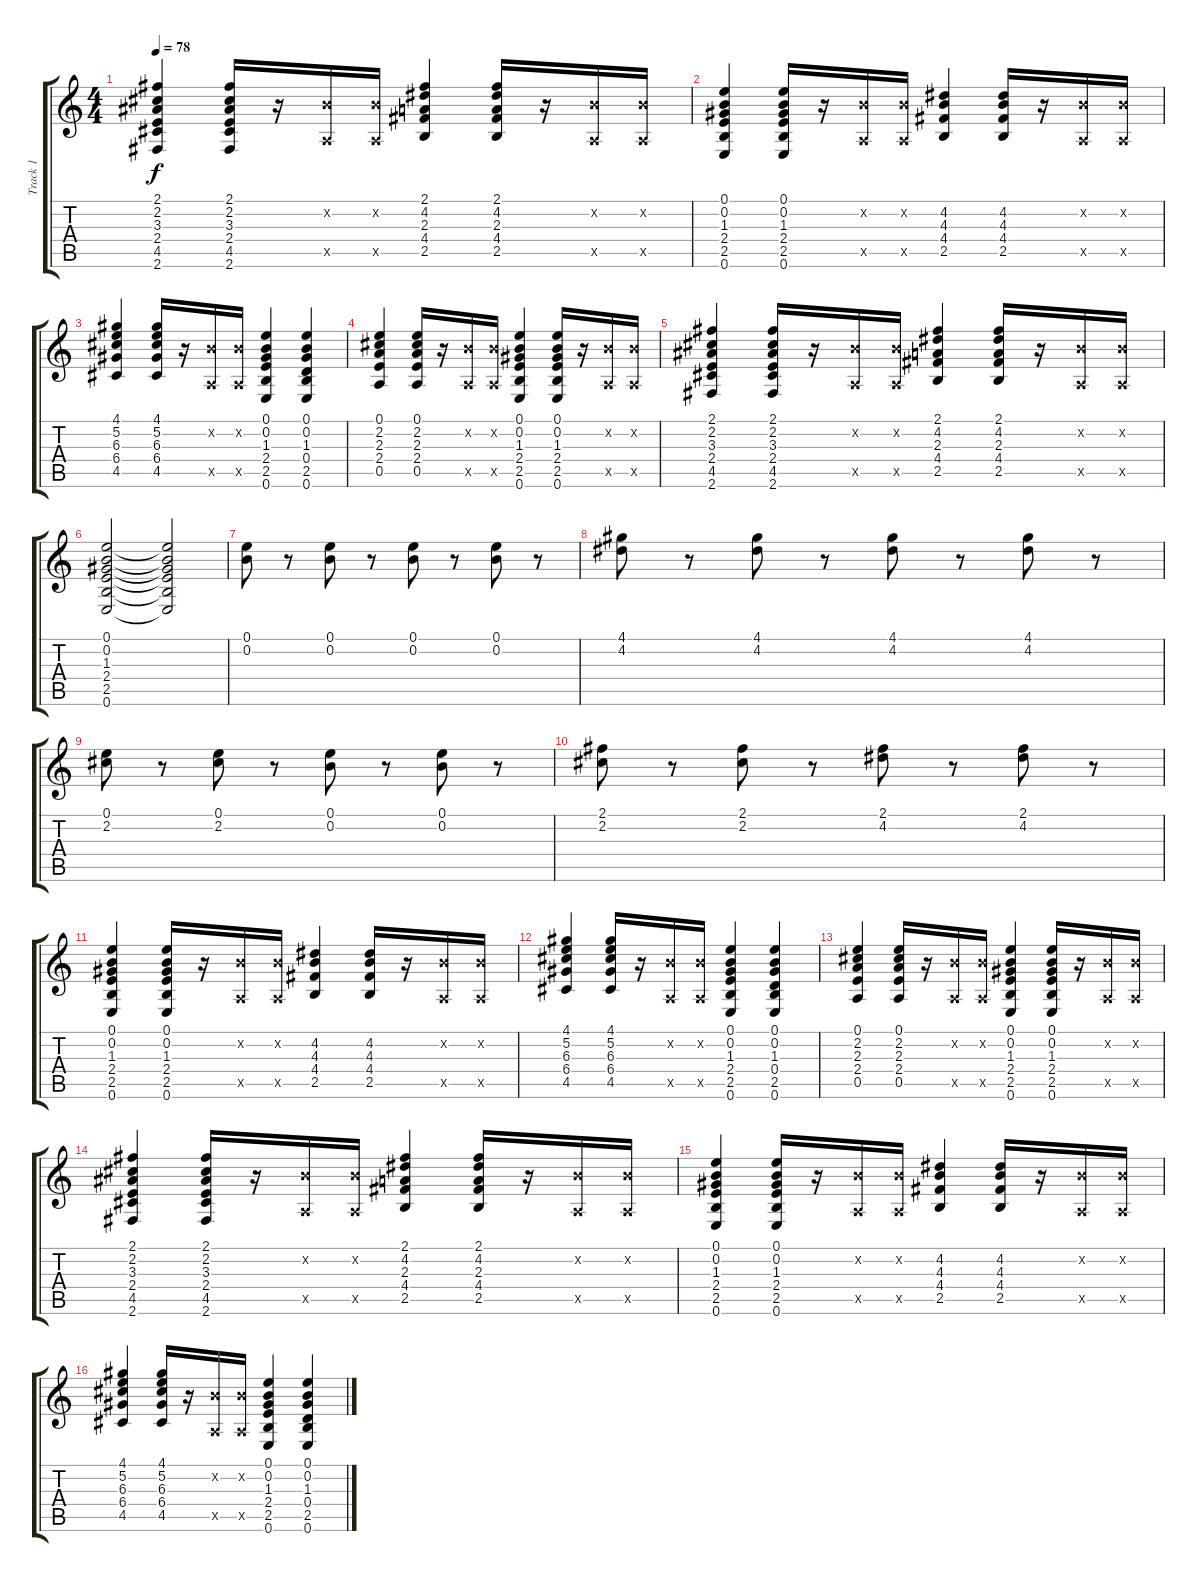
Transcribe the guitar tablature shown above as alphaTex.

\track ("Track 1" "Track 1") {instrument electricguitarjazz}
\staff {score tabs}
\tuning (E4 B3 G3 D3 A2 E2) {hide}
\ts (4 4)
\tempo 78
\clef g2
\ks c
(2.1 2.2 3.3 2.4 4.5 2.6).4{dy f} (2.1 2.2 3.3 2.4 4.5 2.6).16 r.16 (0.2{x} 0.5{x}).16 (0.2{x} 0.5{x}).16 (2.1 4.2 2.3 4.4 2.5).4 (2.1 4.2 2.3 4.4 2.5).16 r.16 (0.2{x} 0.5{x}).16 (0.2{x} 0.5{x}).16 |
(0.1 0.2 1.3 2.4 2.5 0.6).4 (0.1 0.2 1.3 2.4 2.5 0.6).16 r.16 (0.2{x} 0.5{x}).16 (0.2{x} 0.5{x}).16 (4.2 4.3 4.4 2.5).4 (4.2 4.3 4.4 2.5).16 r.16 (0.2{x} 0.5{x}).16 (0.2{x} 0.5{x}).16 |
(4.1 5.2 6.3 6.4 4.5).4 (4.1 5.2 6.3 6.4 4.5).16 r.16 (0.2{x} 0.5{x}).16 (0.2{x} 0.5{x}).16 (0.1 0.2 1.3 2.4 2.5 0.6).4 (0.1 0.2 1.3 0.4 2.5 0.6).4 |
(0.1 2.2 2.3 2.4 0.5).4 (0.1 2.2 2.3 2.4 0.5).16 r.16 (0.2{x} 0.5{x}).16 (0.2{x} 0.5{x}).16 (0.1 0.2 1.3 2.4 2.5 0.6).4 (0.1 0.2 1.3 2.4 2.5 0.6).16 r.16 (0.2{x} 0.5{x}).16 (0.2{x} 0.5{x}).16 |
(2.1 2.2 3.3 2.4 4.5 2.6).4 (2.1 2.2 3.3 2.4 4.5 2.6).16 r.16 (0.2{x} 0.5{x}).16 (0.2{x} 0.5{x}).16 (2.1 4.2 2.3 4.4 2.5).4 (2.1 4.2 2.3 4.4 2.5).16 r.16 (0.2{x} 0.5{x}).16 (0.2{x} 0.5{x}).16 |
(0.1 0.2 1.3 2.4 2.5 0.6).2 (0.1{t} 0.2{t} 1.3{t} 2.4{t} 2.5{t} 0.6{t}).2 |
(0.1 0.2).8 r.8 (0.1 0.2).8 r.8 (0.1 0.2).8 r.8 (0.1 0.2).8 r.8 |
(4.1 4.2).8 r.8 (4.1 4.2).8 r.8 (4.1 4.2).8 r.8 (4.1 4.2).8 r.8 |
(0.1 2.2).8 r.8 (0.1 2.2).8 r.8 (0.1 0.2).8 r.8 (0.1 0.2).8 r.8 |
(2.1 2.2).8 r.8 (2.1 2.2).8 r.8 (2.1 4.2).8 r.8 (2.1 4.2).8 r.8 |
(0.1 0.2 1.3 2.4 2.5 0.6).4 (0.1 0.2 1.3 2.4 2.5 0.6).16 r.16 (0.2{x} 0.5{x}).16 (0.2{x} 0.5{x}).16 (4.2 4.3 4.4 2.5).4 (4.2 4.3 4.4 2.5).16 r.16 (0.2{x} 0.5{x}).16 (0.2{x} 0.5{x}).16 |
(4.1 5.2 6.3 6.4 4.5).4 (4.1 5.2 6.3 6.4 4.5).16 r.16 (0.2{x} 0.5{x}).16 (0.2{x} 0.5{x}).16 (0.1 0.2 1.3 2.4 2.5 0.6).4 (0.1 0.2 1.3 0.4 2.5 0.6).4 |
(0.1 2.2 2.3 2.4 0.5).4 (0.1 2.2 2.3 2.4 0.5).16 r.16 (0.2{x} 0.5{x}).16 (0.2{x} 0.5{x}).16 (0.1 0.2 1.3 2.4 2.5 0.6).4 (0.1 0.2 1.3 2.4 2.5 0.6).16 r.16 (0.2{x} 0.5{x}).16 (0.2{x} 0.5{x}).16 |
(2.1 2.2 3.3 2.4 4.5 2.6).4 (2.1 2.2 3.3 2.4 4.5 2.6).16 r.16 (0.2{x} 0.5{x}).16 (0.2{x} 0.5{x}).16 (2.1 4.2 2.3 4.4 2.5).4 (2.1 4.2 2.3 4.4 2.5).16 r.16 (0.2{x} 0.5{x}).16 (0.2{x} 0.5{x}).16 |
(0.1 0.2 1.3 2.4 2.5 0.6).4 (0.1 0.2 1.3 2.4 2.5 0.6).16 r.16 (0.2{x} 0.5{x}).16 (0.2{x} 0.5{x}).16 (4.2 4.3 4.4 2.5).4 (4.2 4.3 4.4 2.5).16 r.16 (0.2{x} 0.5{x}).16 (0.2{x} 0.5{x}).16 |
(4.1 5.2 6.3 6.4 4.5).4 (4.1 5.2 6.3 6.4 4.5).16 r.16 (0.2{x} 0.5{x}).16 (0.2{x} 0.5{x}).16 (0.1 0.2 1.3 2.4 2.5 0.6).4 (0.1 0.2 1.3 0.4 2.5 0.6).4
